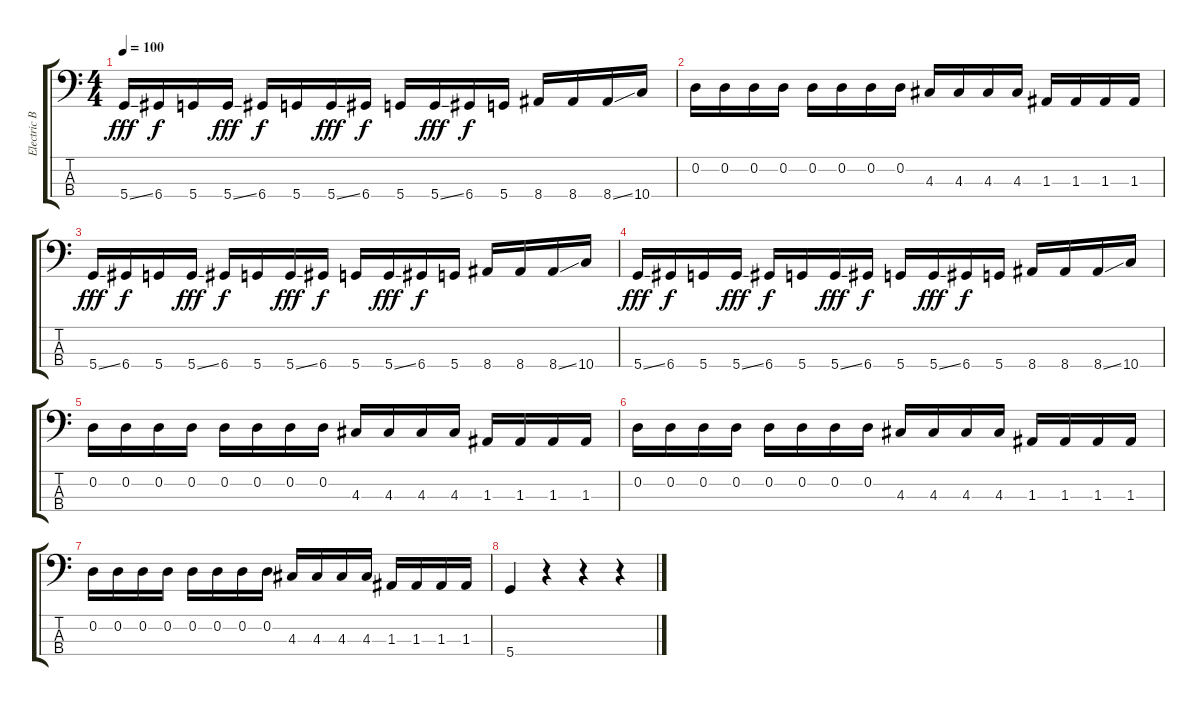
\track ("Electric Bass" "Electric B") {solo instrument electricbassfinger}
\staff {score tabs}
\tuning (G2 D2 A1 D1) {hide}
\ts (4 4)
\tempo 100
\clef f4
\ks c
5.4{ss}.16{dy fff} 6.4.16{dy f} 5.4.16 5.4{ss}.16{dy fff} 6.4.16{dy f} 5.4.16 5.4{ss}.16{dy fff} 6.4.16{dy f} 5.4.16 5.4{ss}.16{dy fff} 6.4.16{dy f} 5.4.16 8.4.16 8.4.16 8.4{ss}.16 10.4.16 |
0.2.16 0.2.16 0.2.16 0.2.16 0.2.16 0.2.16 0.2.16 0.2.16 4.3.16 4.3.16 4.3.16 4.3.16 1.3.16 1.3.16 1.3.16 1.3.16 |
5.4{ss}.16{dy fff} 6.4.16{dy f} 5.4.16 5.4{ss}.16{dy fff} 6.4.16{dy f} 5.4.16 5.4{ss}.16{dy fff} 6.4.16{dy f} 5.4.16 5.4{ss}.16{dy fff} 6.4.16{dy f} 5.4.16 8.4.16 8.4.16 8.4{ss}.16 10.4.16 |
5.4{ss}.16{dy fff} 6.4.16{dy f} 5.4.16 5.4{ss}.16{dy fff} 6.4.16{dy f} 5.4.16 5.4{ss}.16{dy fff} 6.4.16{dy f} 5.4.16 5.4{ss}.16{dy fff} 6.4.16{dy f} 5.4.16 8.4.16 8.4.16 8.4{ss}.16 10.4.16 |
0.2.16 0.2.16 0.2.16 0.2.16 0.2.16 0.2.16 0.2.16 0.2.16 4.3.16 4.3.16 4.3.16 4.3.16 1.3.16 1.3.16 1.3.16 1.3.16 |
0.2.16 0.2.16 0.2.16 0.2.16 0.2.16 0.2.16 0.2.16 0.2.16 4.3.16 4.3.16 4.3.16 4.3.16 1.3.16 1.3.16 1.3.16 1.3.16 |
0.2.16 0.2.16 0.2.16 0.2.16 0.2.16 0.2.16 0.2.16 0.2.16 4.3.16 4.3.16 4.3.16 4.3.16 1.3.16 1.3.16 1.3.16 1.3.16 |
5.4.4 r.4 r.4 r.4
